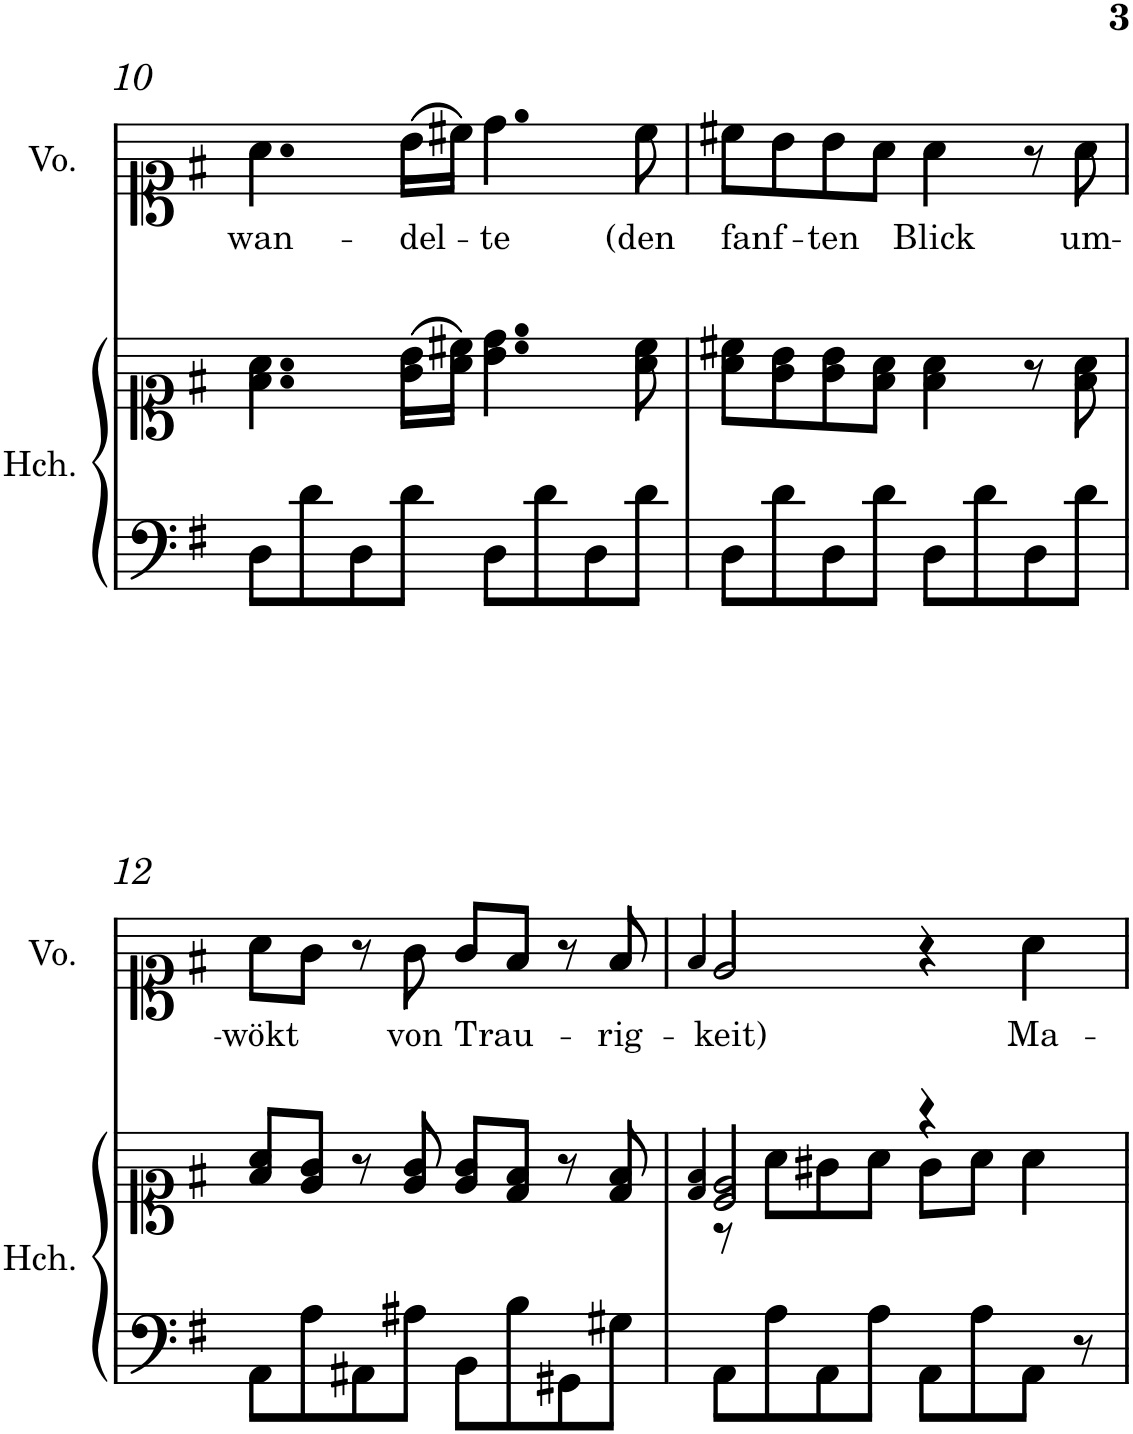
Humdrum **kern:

**kern	**kern	**kern	**text
*part2	*part2	*part1	*part1
*staff3	*staff2	*staff1	*staff1
*I"Harpsichord	*	*I"Voice	*
*I'Hch.	*	*I'Vo.	*
!!LO:PB:g=z
*clefF4	*clefC1	*clefC1	*
*k[f#]	*k[f#]	*k[f#]	*
*M4/4	*M4/4	*M4/4	*
*met(c)	*met(c)	*met(c)	*
=10	=10	=10	=10
!	!	!	!LO:LY:b
8D\L	4.f#\ 4.a\	4.a\	wan-
8d\	.	.	.
8D\	.	.	.
!	!	!	!LO:LY:b
8d\J	(16g\ 16b\LL	(16b\LL	-del-
.	16a\ 16cc#X\JJ)	16cc#X\JJ)	.
!	!	!	!LO:LY:b
8D\L	4.b\ 4.dd\	4.dd\	-te
8d\	.	.	.
8D\	.	.	.
!	!	!	!LO:LY:b
8d\J	8a\ 8cc#\	8cc#\	(den
=11	=11	=11	=11
!	!	!	!LO:LY:b
8D\L	8a\ 8cc#X\L	8cc#X\L	fanf-
8d\	8g\ 8b\	8b\	.
!	!	!	!LO:LY:b
8D\	8g\ 8b\	8b\	-ten
8d\J	8f#\ 8a\J	8a\J	.
!	!	!	!LO:LY:b
8D\L	4f#\ 4a\	4a\	Blick
8d\	.	.	.
8D\	8r	8r	.
!	!	!	!LO:LY:b
8d\J	8f#\ 8a\	8a\	um-
!!LO:LB:g=z
=12	=12	=12	=12
!	!	!	!LO:LY:b
8AA\L	8f#/ 8a/L	8a\L	-wökt
8A\	8e/ 8g/J	8g\J	.
8AA#X\	8r	8r	.
!	!	!	!LO:LY:b
8A#X\J	8e/ 8g/	8g\	von
!	!	!	!LO:LY:b
8BB\L	8e/ 8g/L	8g/L	Trau-
8B\	8d/ 8f#/J	8f#/J	.
8GG#X\	8r	8r	.
!	!	!	!LO:LY:b
8G#X\J	8d/ 8f#/	8f#/	-rig-
=13	=13	=13	=13
.	4qd/ 4qf#/	4qf#/	.
*	*^	*	*
!	!	!	!	!LO:LY:b
8AA\L	2c/ 2e/	8r	2e/	-keit)
8A\	.	8a\L	.	.
8AA\	.	8g#X\	.	.
8A\J	.	8a\J	.	.
8AA\L	4r	8g#\L	4r	.
8A\	.	8a\J	.	.
!	!	!	!	!LO:LY:b
8AA\J	4a\	4ryy	4a\	Ma-
8r	.	.	.	.
*	*v	*v	*	*
=	=	=	=
*-	*-	*-	*-
